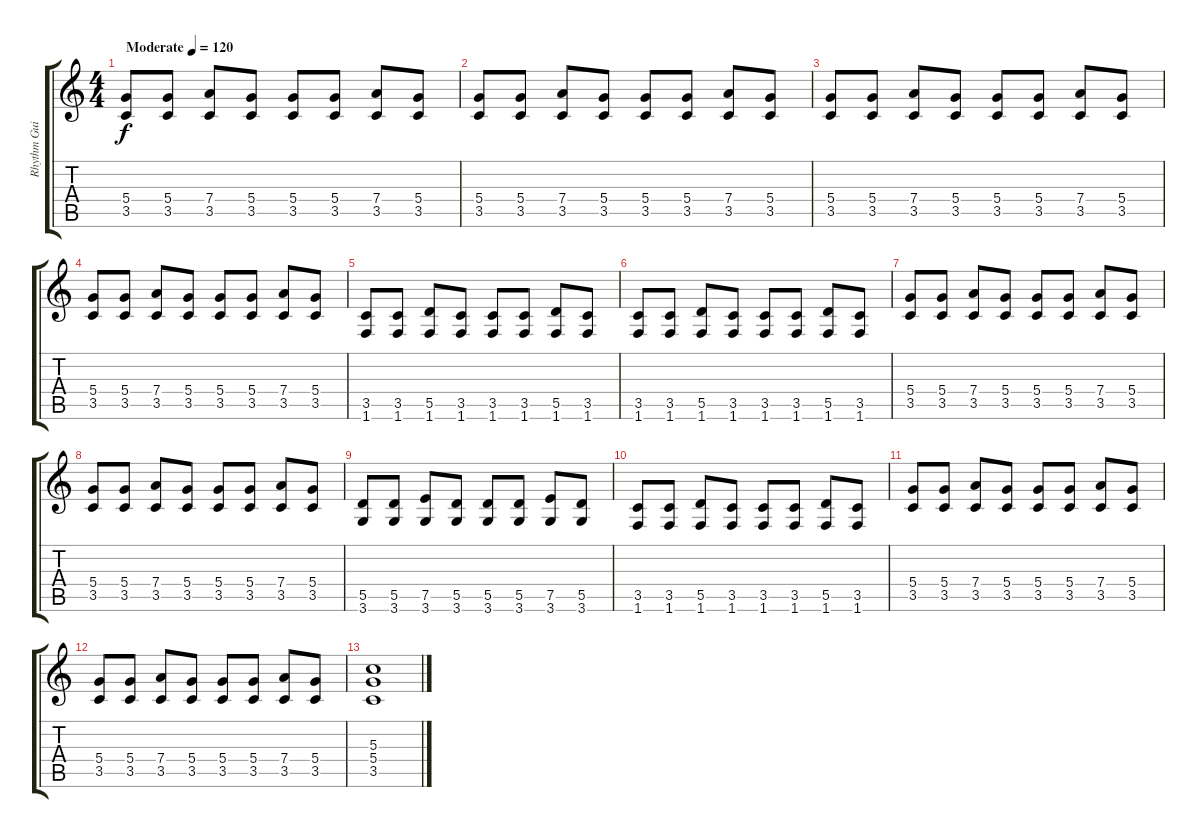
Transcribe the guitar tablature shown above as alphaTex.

\track ("Rhythm Guitar" "Rhythm Gui") {instrument acousticguitarnylon}
\staff {score tabs}
\tuning (E4 B3 G3 D3 A2 E2) {hide}
\ts (4 4)
\tempo (120 "Moderate")
\clef g2
\ks c
(5.4 3.5).8{dy f instrument acousticguitarnylon} (5.4 3.5).8 (7.4 3.5).8 (5.4 3.5).8 (5.4 3.5).8 (5.4 3.5).8 (7.4 3.5).8 (5.4 3.5).8 |
(5.4 3.5).8 (5.4 3.5).8 (7.4 3.5).8 (5.4 3.5).8 (5.4 3.5).8 (5.4 3.5).8 (7.4 3.5).8 (5.4 3.5).8 |
(5.4 3.5).8 (5.4 3.5).8 (7.4 3.5).8 (5.4 3.5).8 (5.4 3.5).8 (5.4 3.5).8 (7.4 3.5).8 (5.4 3.5).8 |
(5.4 3.5).8 (5.4 3.5).8 (7.4 3.5).8 (5.4 3.5).8 (5.4 3.5).8 (5.4 3.5).8 (7.4 3.5).8 (5.4 3.5).8 |
(3.5 1.6).8 (3.5 1.6).8 (5.5 1.6).8 (3.5 1.6).8 (3.5 1.6).8 (3.5 1.6).8 (5.5 1.6).8 (3.5 1.6).8 |
(3.5 1.6).8 (3.5 1.6).8 (5.5 1.6).8 (3.5 1.6).8 (3.5 1.6).8 (3.5 1.6).8 (5.5 1.6).8 (3.5 1.6).8 |
(5.4 3.5).8 (5.4 3.5).8 (7.4 3.5).8 (5.4 3.5).8 (5.4 3.5).8 (5.4 3.5).8 (7.4 3.5).8 (5.4 3.5).8 |
(5.4 3.5).8 (5.4 3.5).8 (7.4 3.5).8 (5.4 3.5).8 (5.4 3.5).8 (5.4 3.5).8 (7.4 3.5).8 (5.4 3.5).8 |
(5.5 3.6).8 (5.5 3.6).8 (7.5 3.6).8 (5.5 3.6).8 (5.5 3.6).8 (5.5 3.6).8 (7.5 3.6).8 (5.5 3.6).8 |
(3.5 1.6).8 (3.5 1.6).8 (5.5 1.6).8 (3.5 1.6).8 (3.5 1.6).8 (3.5 1.6).8 (5.5 1.6).8 (3.5 1.6).8 |
(5.4 3.5).8 (5.4 3.5).8 (7.4 3.5).8 (5.4 3.5).8 (5.4 3.5).8 (5.4 3.5).8 (7.4 3.5).8 (5.4 3.5).8 |
(5.4 3.5).8 (5.4 3.5).8 (7.4 3.5).8 (5.4 3.5).8 (5.4 3.5).8 (5.4 3.5).8 (7.4 3.5).8 (5.4 3.5).8 |
(5.3 5.4 3.5).1
